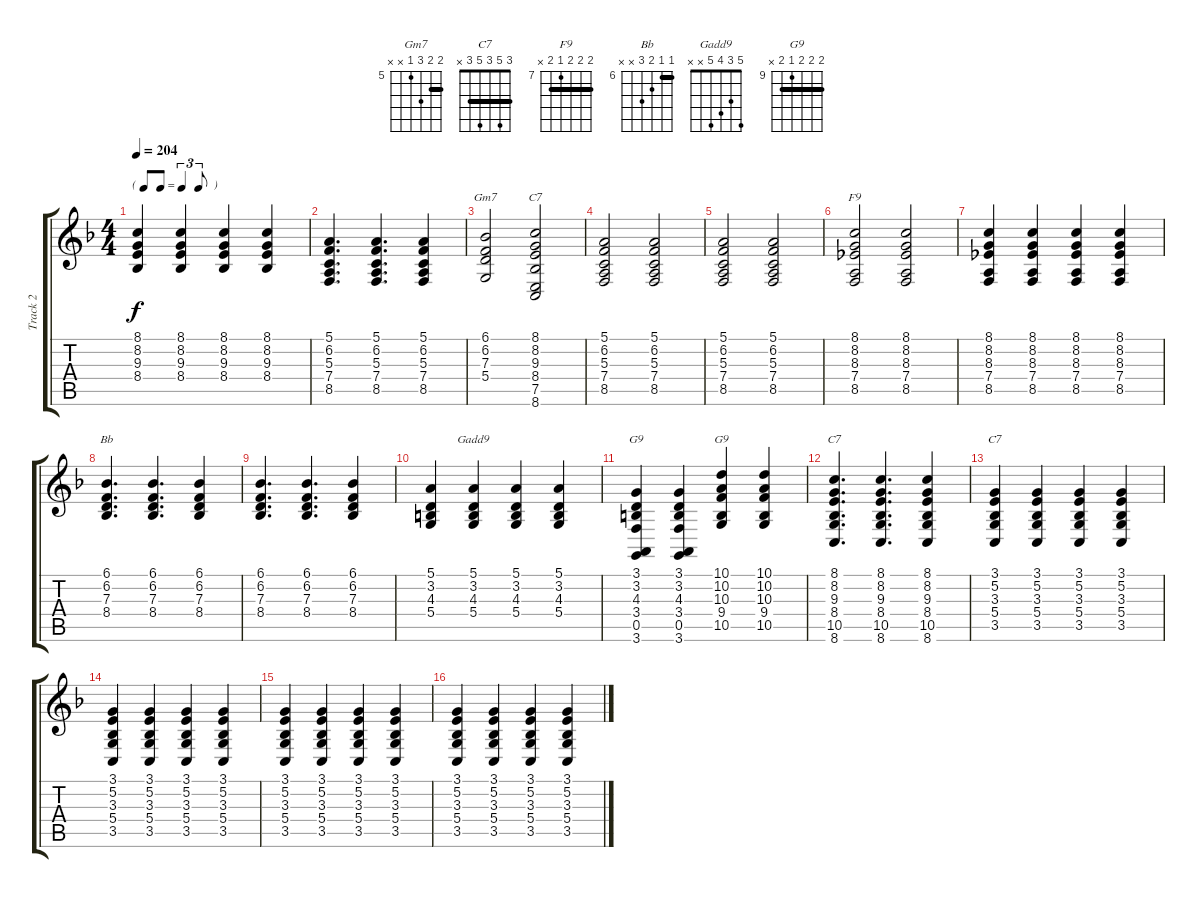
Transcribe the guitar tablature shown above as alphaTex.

\track ("Track 2" "Track 2") {instrument acousticgrandpiano}
\staff {score tabs}
\tuning (E4 B3 G3 D3 A2 E2) {hide}
\chord ("Gm7" 6 6 7 5 x x) {firstfret 5 barre 6}
\chord ("C7" 8 8 9 8 7 8) {firstfret 7 barre 8}
\chord ("F9" 8 8 8 7 8 x) {firstfret 7 barre 8}
\chord ("Bb" 6 6 7 8 x x) {firstfret 6 barre 6}
\chord ("Gadd9" 5 3 4 5 x x)
\chord ("G9" 3 3 4 3 0 3) {barre 3}
\chord ("G9" 10 10 10 9 10 x) {firstfret 9 barre 10}
\chord ("C7" 8 8 9 8 10 8) {firstfret 8 barre 8}
\chord ("C7" 3 5 3 5 3 x) {barre 3}
\ts (4 4)
\tf triplet8th
\tempo 204
\clef g2
\ks f
(8.1 8.2 9.3 8.4).4{dy f} (8.1 8.2 9.3 8.4).4 (8.1 8.2 9.3 8.4).4 (8.1 8.2 9.3 8.4).4 |
(5.1 6.2 5.3 7.4 8.5).4{d} (5.1 6.2 5.3 7.4 8.5).4{d} (5.1 6.2 5.3 7.4 8.5).4 |
(6.1 6.2 7.3 5.4).2{ch "Gm7"} (8.1 8.2 9.3 8.4 7.5 8.6).2{ch "C7"} |
(5.1 6.2 5.3 7.4 8.5).2 (5.1 6.2 5.3 7.4 8.5).2 |
(5.1 6.2 5.3 7.4 8.5).2 (5.1 6.2 5.3 7.4 8.5).2 |
(8.1 8.2 8.3 7.4 8.5).2{ch "F9"} (8.1 8.2 8.3 7.4 8.5).2 |
(8.1 8.2 8.3 7.4 8.5).4 (8.1 8.2 8.3 7.4 8.5).4 (8.1 8.2 8.3 7.4 8.5).4 (8.1 8.2 8.3 7.4 8.5).4 |
(6.1 6.2 7.3 8.4).4{d ch "Bb"} (6.1 6.2 7.3 8.4).4{d} (6.1 6.2 7.3 8.4).4 |
(6.1 6.2 7.3 8.4).4{d} (6.1 6.2 7.3 8.4).4{d} (6.1 6.2 7.3 8.4).4 |
(5.1 3.2 4.3 5.4).4 (5.1 3.2 4.3 5.4).4{ch "Gadd9"} (5.1 3.2 4.3 5.4).4 (5.1 3.2 4.3 5.4).4 |
(3.1 3.2 4.3 3.4 0.5 3.6).4{ch "G9"} (3.1 3.2 4.3 3.4 0.5 3.6).4 (10.1 10.2 10.3 9.4 10.5).4{ch "G9"} (10.1 10.2 10.3 9.4 10.5).4 |
(8.1 8.2 9.3 8.4 10.5 8.6).4{d ch "C7"} (8.1 8.2 9.3 8.4 10.5 8.6).4{d} (8.1 8.2 9.3 8.4 10.5 8.6).4 |
(3.1 5.2 3.3 5.4 3.5).4{ch "C7"} (3.1 5.2 3.3 5.4 3.5).4 (3.1 5.2 3.3 5.4 3.5).4 (3.1 5.2 3.3 5.4 3.5).4 |
(3.1 5.2 3.3 5.4 3.5).4 (3.1 5.2 3.3 5.4 3.5).4 (3.1 5.2 3.3 5.4 3.5).4 (3.1 5.2 3.3 5.4 3.5).4 |
(3.1 5.2 3.3 5.4 3.5).4 (3.1 5.2 3.3 5.4 3.5).4 (3.1 5.2 3.3 5.4 3.5).4 (3.1 5.2 3.3 5.4 3.5).4 |
(3.1 5.2 3.3 5.4 3.5).4 (3.1 5.2 3.3 5.4 3.5).4 (3.1 5.2 3.3 5.4 3.5).4 (3.1 5.2 3.3 5.4 3.5).4
